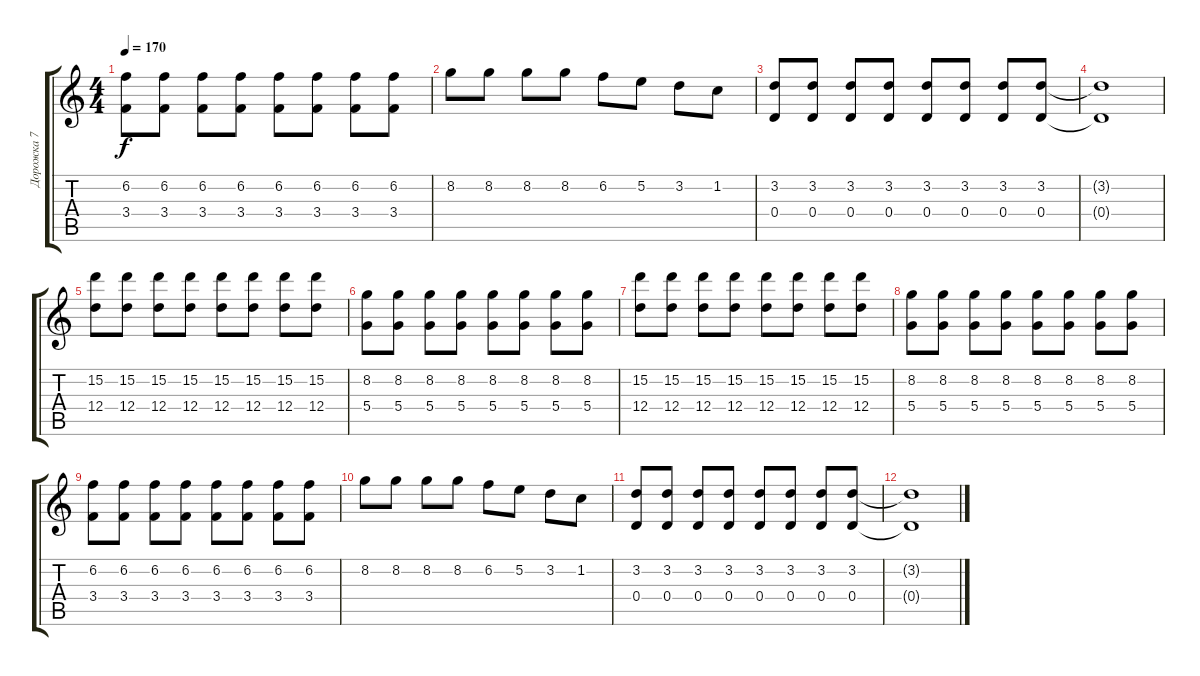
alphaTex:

\track ("Дорожка 7" "Дорожка 7") {instrument distortionguitar}
\staff {score tabs}
\tuning (E4 B3 G3 D3 A2 E2) {hide}
\ts (4 4)
\tempo 170
\clef g2
\ks c
(6.2 3.4).8{dy f} (6.2 3.4).8 (6.2 3.4).8 (6.2 3.4).8 (6.2 3.4).8 (6.2 3.4).8 (6.2 3.4).8 (6.2 3.4).8 |
8.2.8 8.2.8 8.2.8 8.2.8 6.2.8 5.2.8 3.2.8 1.2.8 |
(3.2 0.4).8 (3.2 0.4).8 (3.2 0.4).8 (3.2 0.4).8 (3.2 0.4).8 (3.2 0.4).8 (3.2 0.4).8 (3.2 0.4).8 |
(3.2{t} 0.4{t}).1 |
(15.2 12.4).8{instrument distortionguitar} (15.2 12.4).8 (15.2 12.4).8 (15.2 12.4).8 (15.2 12.4).8 (15.2 12.4).8 (15.2 12.4).8 (15.2 12.4).8 |
(8.2 5.4).8 (8.2 5.4).8 (8.2 5.4).8 (8.2 5.4).8 (8.2 5.4).8 (8.2 5.4).8 (8.2 5.4).8 (8.2 5.4).8 |
(15.2 12.4).8 (15.2 12.4).8 (15.2 12.4).8 (15.2 12.4).8 (15.2 12.4).8 (15.2 12.4).8 (15.2 12.4).8 (15.2 12.4).8 |
(8.2 5.4).8 (8.2 5.4).8 (8.2 5.4).8 (8.2 5.4).8 (8.2 5.4).8 (8.2 5.4).8 (8.2 5.4).8 (8.2 5.4).8 |
(6.2 3.4).8 (6.2 3.4).8 (6.2 3.4).8 (6.2 3.4).8 (6.2 3.4).8 (6.2 3.4).8 (6.2 3.4).8 (6.2 3.4).8 |
8.2.8 8.2.8 8.2.8 8.2.8 6.2.8 5.2.8 3.2.8 1.2.8 |
(3.2 0.4).8 (3.2 0.4).8 (3.2 0.4).8 (3.2 0.4).8 (3.2 0.4).8 (3.2 0.4).8 (3.2 0.4).8 (3.2 0.4).8 |
(3.2{t} 0.4{t}).1
